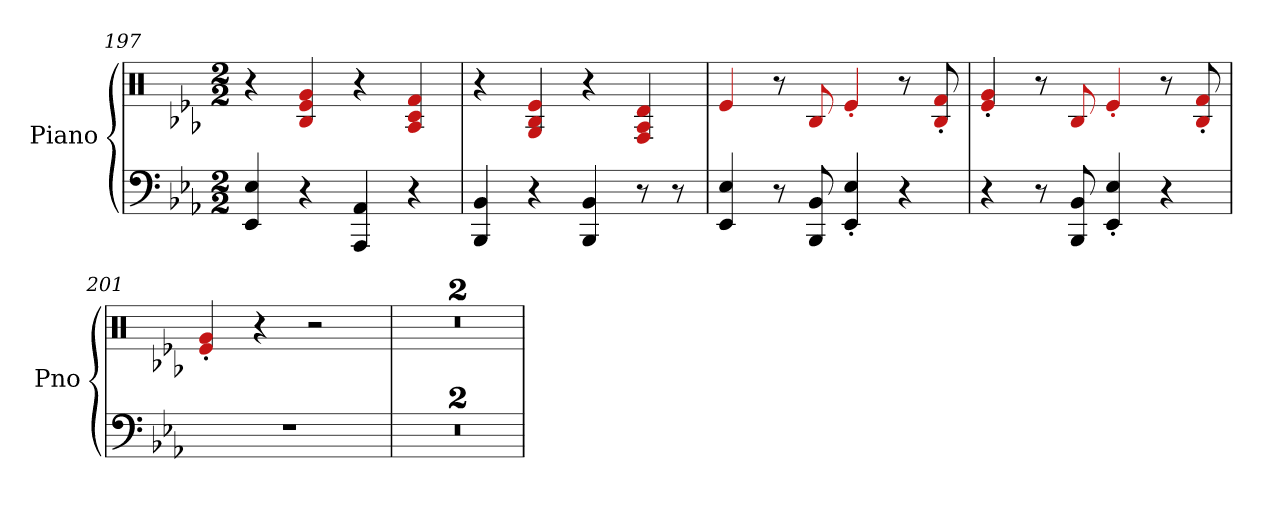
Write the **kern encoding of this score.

**kern	**kern
*part1	*part1
*staff2	*staff1
*I"Piano	*
*I'Pno	*
*clefF4	*clefX
*k[b-e-a-]	*k[b-e-a-]
*M2/2	*M2/2
=197	=197
4EE-/ 4E-/	4r
4r	4B-/ 4e-/ 4g-X/
4AAA-/ 4AA-/	4r
4r	4A-/ 4c-X/ 4f/
=198	=198
4BBB-/ 4BB-/	4r
4r	4G-X/ 4B-/ 4e-/
4BBB-/ 4BB-/	4r
8r	4F/ 4A-/ 4d/
8r	.
!!LO:LB:g=z
=199	=199
4EE-/ 4E-/	4e-/
8r	8r
8BBB-/ 8BB-/	8B-/
4EE-/' 4E-/'	4e-'/
4r	8r
.	8B-/' 8f/'
=200	=200
4r	4e-/' 4g/'
8r	8r
8BBB-/ 8BB-/	8B-/
4EE-/' 4E-/'	4e-'/
4r	8r
.	8B-/' 8f/'
=201	=201
1r	4e-/' 4g/'
.	4r
.	2r
!!LO:LB:g=z
=202	=202
1r	1r
=203	=203
1r	1r
=	=
*-	*-
